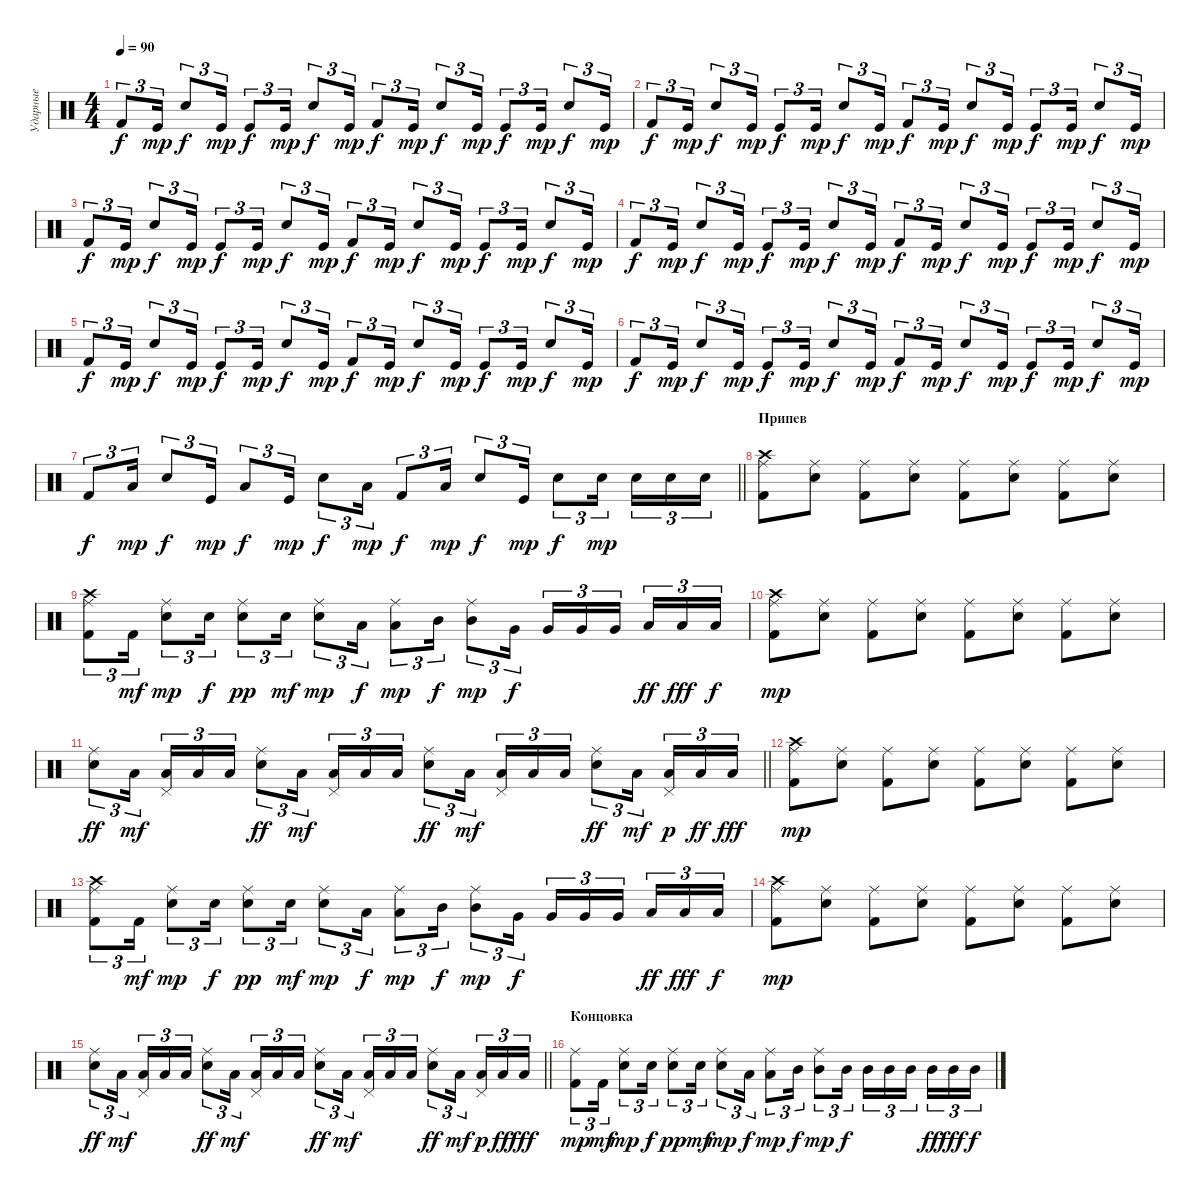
\track ("Ударные" "Ударные") {instrument percussion}
\staff {score}
\articulation defaults
\ts (4 4)
\tempo 90
\clef neutral
\ks c "Kick (hit) 2".8{tu (3 2) dy f} "Kick (hit)".16{tu (3 2) dy mp} "Snare (hit) 2".8{tu (3 2) dy f} "Kick (hit)".16{tu (3 2) dy mp} "Kick (hit)".8{tu (3 2) dy f} "Kick (hit)".16{tu (3 2) dy mp} "Snare (hit) 2".8{tu (3 2) dy f} "Kick (hit)".16{tu (3 2) dy mp} "Kick (hit) 2".8{tu (3 2) dy f} "Kick (hit)".16{tu (3 2) dy mp} "Snare (hit) 2".8{tu (3 2) dy f} "Kick (hit)".16{tu (3 2) dy mp} "Kick (hit)".8{tu (3 2) dy f} "Kick (hit)".16{tu (3 2) dy mp} "Snare (hit) 2".8{tu (3 2) dy f} "Kick (hit)".16{tu (3 2) dy mp}
|
"Kick (hit) 2".8{tu (3 2) dy f} "Kick (hit)".16{tu (3 2) dy mp} "Snare (hit) 2".8{tu (3 2) dy f} "Kick (hit)".16{tu (3 2) dy mp} "Kick (hit)".8{tu (3 2) dy f} "Kick (hit)".16{tu (3 2) dy mp} "Snare (hit) 2".8{tu (3 2) dy f} "Kick (hit)".16{tu (3 2) dy mp} "Kick (hit) 2".8{tu (3 2) dy f} "Kick (hit)".16{tu (3 2) dy mp} "Snare (hit) 2".8{tu (3 2) dy f} "Kick (hit)".16{tu (3 2) dy mp} "Kick (hit)".8{tu (3 2) dy f} "Kick (hit)".16{tu (3 2) dy mp} "Snare (hit) 2".8{tu (3 2) dy f} "Kick (hit)".16{tu (3 2) dy mp} |
"Kick (hit) 2".8{tu (3 2) dy f} "Kick (hit)".16{tu (3 2) dy mp} "Snare (hit) 2".8{tu (3 2) dy f} "Kick (hit)".16{tu (3 2) dy mp} "Kick (hit)".8{tu (3 2) dy f} "Kick (hit)".16{tu (3 2) dy mp} "Snare (hit) 2".8{tu (3 2) dy f} "Kick (hit)".16{tu (3 2) dy mp} "Kick (hit) 2".8{tu (3 2) dy f} "Kick (hit)".16{tu (3 2) dy mp} "Snare (hit) 2".8{tu (3 2) dy f} "Kick (hit)".16{tu (3 2) dy mp} "Kick (hit)".8{tu (3 2) dy f} "Kick (hit)".16{tu (3 2) dy mp} "Snare (hit) 2".8{tu (3 2) dy f} "Kick (hit)".16{tu (3 2) dy mp} |
"Kick (hit) 2".8{tu (3 2) dy f} "Kick (hit)".16{tu (3 2) dy mp} "Snare (hit) 2".8{tu (3 2) dy f} "Kick (hit)".16{tu (3 2) dy mp} "Kick (hit)".8{tu (3 2) dy f} "Kick (hit)".16{tu (3 2) dy mp} "Snare (hit) 2".8{tu (3 2) dy f} "Kick (hit)".16{tu (3 2) dy mp} "Kick (hit) 2".8{tu (3 2) dy f} "Kick (hit)".16{tu (3 2) dy mp} "Snare (hit) 2".8{tu (3 2) dy f} "Kick (hit)".16{tu (3 2) dy mp} "Kick (hit)".8{tu (3 2) dy f} "Kick (hit)".16{tu (3 2) dy mp} "Snare (hit) 2".8{tu (3 2) dy f} "Kick (hit)".16{tu (3 2) dy mp} |
"Kick (hit) 2".8{tu (3 2) dy f} "Kick (hit)".16{tu (3 2) dy mp} "Snare (hit) 2".8{tu (3 2) dy f} "Kick (hit)".16{tu (3 2) dy mp} "Kick (hit)".8{tu (3 2) dy f} "Kick (hit)".16{tu (3 2) dy mp} "Snare (hit) 2".8{tu (3 2) dy f} "Kick (hit)".16{tu (3 2) dy mp} "Kick (hit) 2".8{tu (3 2) dy f} "Kick (hit)".16{tu (3 2) dy mp} "Snare (hit) 2".8{tu (3 2) dy f} "Kick (hit)".16{tu (3 2) dy mp} "Kick (hit)".8{tu (3 2) dy f} "Kick (hit)".16{tu (3 2) dy mp} "Snare (hit) 2".8{tu (3 2) dy f} "Kick (hit)".16{tu (3 2) dy mp} |
"Kick (hit) 2".8{tu (3 2) dy f} "Kick (hit)".16{tu (3 2) dy mp} "Snare (hit) 2".8{tu (3 2) dy f} "Kick (hit)".16{tu (3 2) dy mp} "Kick (hit)".8{tu (3 2) dy f} "Kick (hit)".16{tu (3 2) dy mp} "Snare (hit) 2".8{tu (3 2) dy f} "Kick (hit)".16{tu (3 2) dy mp} "Kick (hit) 2".8{tu (3 2) dy f} "Kick (hit)".16{tu (3 2) dy mp} "Snare (hit) 2".8{tu (3 2) dy f} "Kick (hit)".16{tu (3 2) dy mp} "Kick (hit)".8{tu (3 2) dy f} "Kick (hit)".16{tu (3 2) dy mp} "Snare (hit) 2".8{tu (3 2) dy f} "Kick (hit)".16{tu (3 2) dy mp} |
\barLineRight lightlight "Kick (hit) 2".8{tu (3 2) dy f} "Low Tom (hit)".16{tu (3 2) dy mp} "Snare (hit) 2".8{tu (3 2) dy f} "Kick (hit)".16{tu (3 2) dy mp} "Low Tom (hit)".8{tu (3 2) dy f} "Kick (hit)".16{tu (3 2) dy mp} "Snare (hit) 2".8{tu (3 2) dy f} "Low Tom (hit)".16{tu (3 2) dy mp} "Kick (hit) 2".8{tu (3 2) dy f} "Low Tom (hit)".16{tu (3 2) dy mp} "Snare (hit) 2".8{tu (3 2) dy f} "Kick (hit)".16{tu (3 2) dy mp} "Snare (hit) 2".8{tu (3 2) dy f} "Snare (hit) 2".16{tu (3 2) dy mp beam splitsecondary} "Snare (hit) 2".16{tu (3 2)} "Snare (hit) 2".16{tu (3 2)} "Snare (hit) 2".16{tu (3 2)}
|
\section ("" "Припев")
("Crash high (hit)" "Ride (middle)" "Kick (hit) 2").8 ("Ride (middle)" "Snare (hit) 2").8 ("Ride (middle)" "Kick (hit) 2").8 ("Ride (middle)" "Snare (hit) 2").8 ("Ride (middle)" "Kick (hit) 2").8 ("Ride (middle)" "Snare (hit) 2").8 ("Ride (middle)" "Kick (hit) 2").8 ("Ride (middle)" "Snare (hit) 2").8 |
("Crash high (hit)" "Ride (middle)" "Kick (hit) 2").8{tu (3 2)} "Kick (hit) 2".16{tu (3 2) dy mf} ("Ride (middle)" "Snare (hit) 2").8{tu (3 2) dy mp} "Snare (hit) 2".16{tu (3 2) dy f} ("Ride (middle)" "Snare (hit) 2").8{tu (3 2) dy pp} "Electric Snare (hit)".16{tu (3 2) dy mf} ("Ride (middle)" "Electric Snare (hit)").8{tu (3 2) dy mp} "Low Tom (hit)".16{tu (3 2) dy f} ("Ride (middle)" "Low Tom (hit)").8{tu (3 2) dy mp} "Mid Tom (hit)".16{tu (3 2) dy f} ("Ride (middle)" "Mid Tom (hit)").8{tu (3 2) dy mp} "Very Low Tom (hit)".16{tu (3 2) dy f} "Very Low Tom (hit)".16{tu (3 2)} "Very Low Tom (hit)".16{tu (3 2)} "Very Low Tom (hit)".16{tu (3 2) beam splitsecondary} "Low Tom (hit)".16{tu (3 2) dy ff} "Low Tom (hit)".16{tu (3 2) dy fff} "Low Tom (hit)".16{tu (3 2) dy f} |
("Crash high (hit)" "Ride (middle)" "Kick (hit) 2").8{dy mp} ("Ride (middle)" "Snare (hit) 2").8 ("Ride (middle)" "Kick (hit) 2").8 ("Ride (middle)" "Snare (hit) 2").8 ("Ride (middle)" "Kick (hit) 2").8 ("Ride (middle)" "Snare (hit) 2").8 ("Ride (middle)" "Kick (hit) 2").8 ("Ride (middle)" "Snare (hit) 2").8 |
\barLineRight lightlight
("Ride (middle)" "Snare (hit) 2").8{tu (3 2) dy ff} "Low Tom (hit)".16{tu (3 2) dy mf beam splitsecondary} ("Pedal Hi-Hat (hit)" "Low Tom (hit)").16{tu (3 2)} "Low Tom (hit)".16{tu (3 2)} "Low Tom (hit)".16{tu (3 2)} ("Ride (middle)" "Snare (hit) 2").8{tu (3 2) dy ff} "Low Tom (hit)".16{tu (3 2) dy mf beam splitsecondary} ("Pedal Hi-Hat (hit)" "Low Tom (hit)").16{tu (3 2)} "Low Tom (hit)".16{tu (3 2)} "Low Tom (hit)".16{tu (3 2)} ("Ride (middle)" "Snare (hit) 2").8{tu (3 2) dy ff} "Low Tom (hit)".16{tu (3 2) dy mf beam splitsecondary} ("Pedal Hi-Hat (hit)" "Low Tom (hit)").16{tu (3 2)} "Low Tom (hit)".16{tu (3 2)} "Low Tom (hit)".16{tu (3 2)} ("Ride (middle)" "Snare (hit) 2").8{tu (3 2) dy ff} "Low Tom (hit)".16{tu (3 2) dy mf beam splitsecondary} ("Pedal Hi-Hat (hit)" "Low Tom (hit)").16{tu (3 2) dy p} "Low Tom (hit)".16{tu (3 2) dy ff} "Low Tom (hit)".16{tu (3 2) dy fff} |
("Crash high (hit)" "Ride (middle)" "Kick (hit) 2").8{dy mp} ("Ride (middle)" "Snare (hit) 2").8 ("Ride (middle)" "Kick (hit) 2").8 ("Ride (middle)" "Snare (hit) 2").8 ("Ride (middle)" "Kick (hit) 2").8 ("Ride (middle)" "Snare (hit) 2").8 ("Ride (middle)" "Kick (hit) 2").8 ("Ride (middle)" "Snare (hit) 2").8 |
("Crash high (hit)" "Ride (middle)" "Kick (hit) 2").8{tu (3 2)} "Kick (hit) 2".16{tu (3 2) dy mf} ("Ride (middle)" "Snare (hit) 2").8{tu (3 2) dy mp} "Snare (hit) 2".16{tu (3 2) dy f} ("Ride (middle)" "Snare (hit) 2").8{tu (3 2) dy pp} "Electric Snare (hit)".16{tu (3 2) dy mf} ("Ride (middle)" "Electric Snare (hit)").8{tu (3 2) dy mp} "Low Tom (hit)".16{tu (3 2) dy f} ("Ride (middle)" "Low Tom (hit)").8{tu (3 2) dy mp} "Mid Tom (hit)".16{tu (3 2) dy f} ("Ride (middle)" "Mid Tom (hit)").8{tu (3 2) dy mp} "Very Low Tom (hit)".16{tu (3 2) dy f} "Very Low Tom (hit)".16{tu (3 2)} "Very Low Tom (hit)".16{tu (3 2)} "Very Low Tom (hit)".16{tu (3 2) beam splitsecondary} "Low Tom (hit)".16{tu (3 2) dy ff} "Low Tom (hit)".16{tu (3 2) dy fff} "Low Tom (hit)".16{tu (3 2) dy f} |
("Crash high (hit)" "Ride (middle)" "Kick (hit) 2").8{dy mp} ("Ride (middle)" "Snare (hit) 2").8 ("Ride (middle)" "Kick (hit) 2").8 ("Ride (middle)" "Snare (hit) 2").8 ("Ride (middle)" "Kick (hit) 2").8 ("Ride (middle)" "Snare (hit) 2").8 ("Ride (middle)" "Kick (hit) 2").8 ("Ride (middle)" "Snare (hit) 2").8 |
\barLineRight lightlight
("Ride (middle)" "Snare (hit) 2").8{tu (3 2) dy ff} "Low Tom (hit)".16{tu (3 2) dy mf beam splitsecondary} ("Pedal Hi-Hat (hit)" "Low Tom (hit)").16{tu (3 2)} "Low Tom (hit)".16{tu (3 2)} "Low Tom (hit)".16{tu (3 2)} ("Ride (middle)" "Snare (hit) 2").8{tu (3 2) dy ff} "Low Tom (hit)".16{tu (3 2) dy mf beam splitsecondary} ("Pedal Hi-Hat (hit)" "Low Tom (hit)").16{tu (3 2)} "Low Tom (hit)".16{tu (3 2)} "Low Tom (hit)".16{tu (3 2)} ("Ride (middle)" "Snare (hit) 2").8{tu (3 2) dy ff} "Low Tom (hit)".16{tu (3 2) dy mf beam splitsecondary} ("Pedal Hi-Hat (hit)" "Low Tom (hit)").16{tu (3 2)} "Low Tom (hit)".16{tu (3 2)} "Low Tom (hit)".16{tu (3 2)} ("Ride (middle)" "Snare (hit) 2").8{tu (3 2) dy ff} "Low Tom (hit)".16{tu (3 2) dy mf beam splitsecondary} ("Pedal Hi-Hat (hit)" "Low Tom (hit)").16{tu (3 2) dy p} "Low Tom (hit)".16{tu (3 2) dy ff} "Low Tom (hit)".16{tu (3 2) dy fff} |
\section ("" "Концовка")
("Ride (middle)" "Kick (hit) 2").8{tu (3 2) dy mp} "Kick (hit) 2".16{tu (3 2) dy mf} ("Ride (middle)" "Snare (hit) 2").8{tu (3 2) dy mp} "Snare (hit) 2".16{tu (3 2) dy f} ("Ride (middle)" "Snare (hit) 2").8{tu (3 2) dy pp} "Electric Snare (hit)".16{tu (3 2) dy mf} ("Ride (middle)" "Electric Snare (hit)").8{tu (3 2) dy mp} "Low Tom (hit)".16{tu (3 2) dy f} ("Ride (middle)" "Low Tom (hit)").8{tu (3 2) dy mp} "Mid Tom (hit)".16{tu (3 2) dy f} ("Ride (middle)" "Mid Tom (hit)").8{tu (3 2) dy mp} "Mid Tom (hit)".16{tu (3 2) dy f} "Mid Tom (hit)".16{tu (3 2)} "Mid Tom (hit)".16{tu (3 2)} "Mid Tom (hit)".16{tu (3 2) beam splitsecondary} "Mid Tom (hit)".16{tu (3 2) dy ff} "Mid Tom (hit)".16{tu (3 2) dy fff} "Mid Tom (hit)".16{tu (3 2) dy f}
